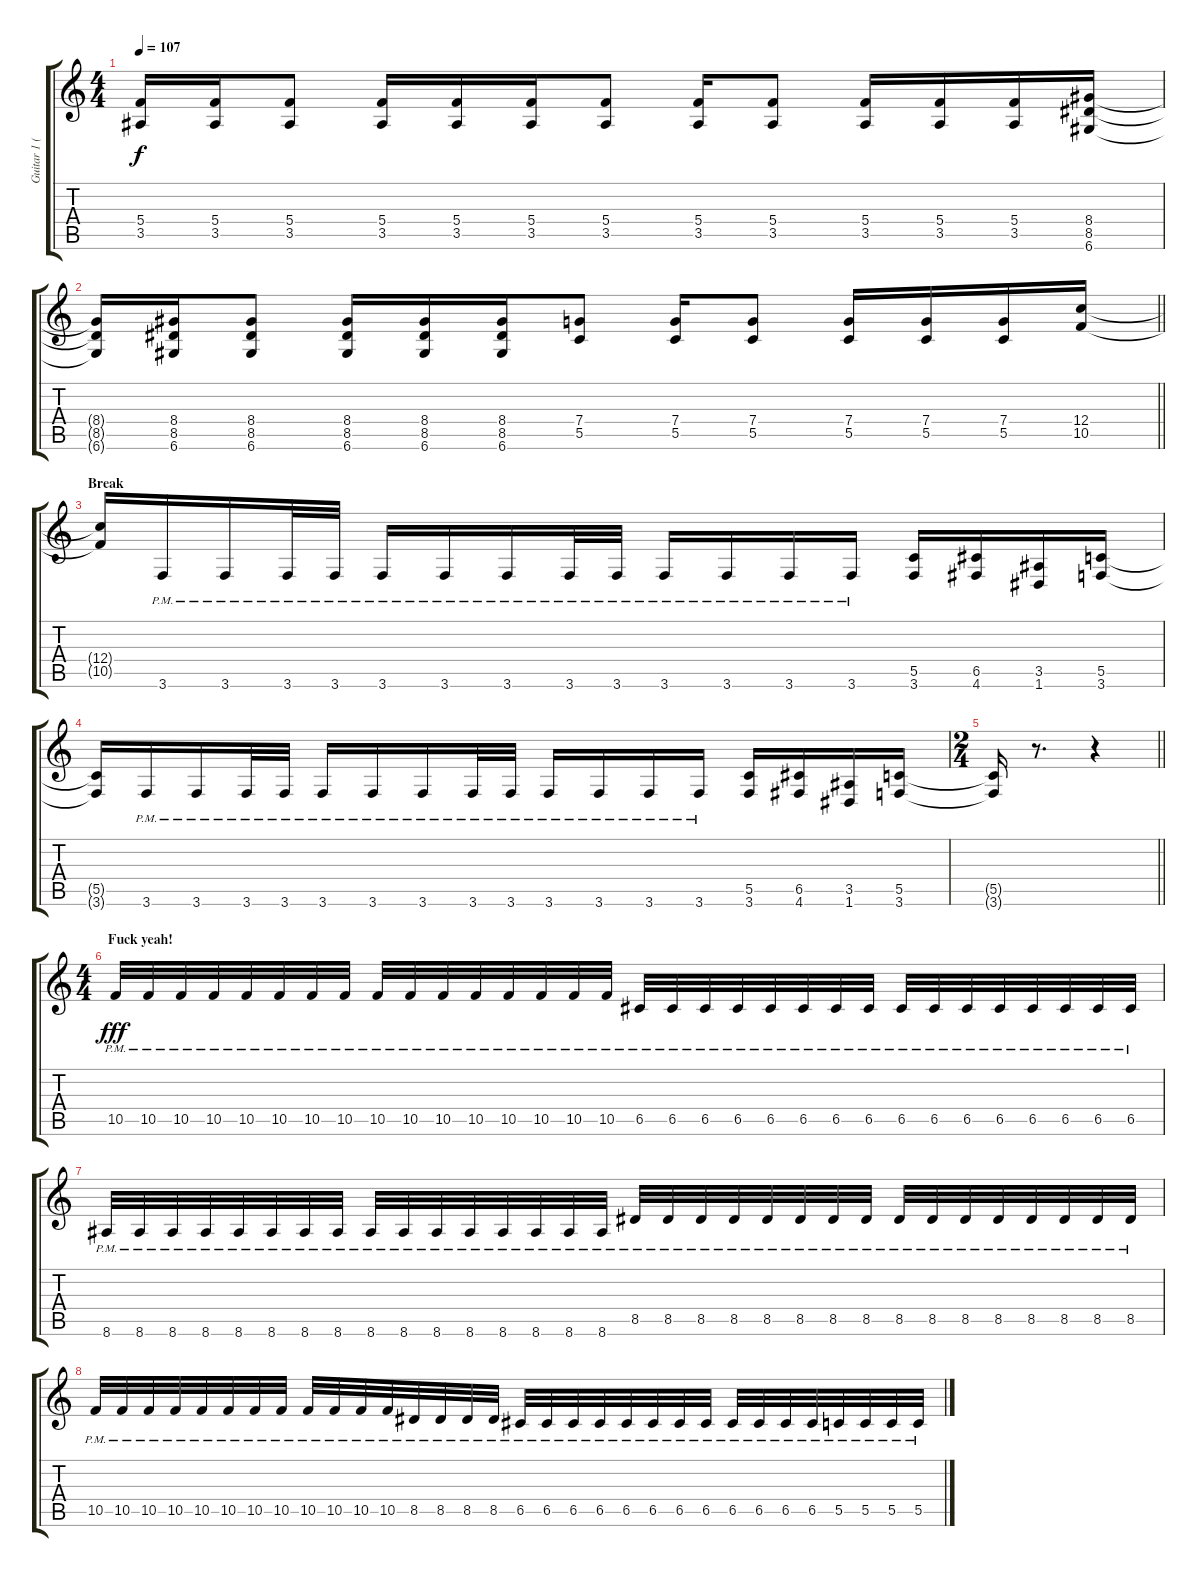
\track ("Guitar 1 (Kiley)" "Guitar 1 (") {instrument distortionguitar}
\staff {score tabs}
\tuning (D4 A3 F3 C3 G2 D2) {hide}
\ts (4 4)
\tempo 107
\clef g2
\ks c
(5.4{t} 3.5{t}).16{dy f} (5.4 3.5).16 (5.4 3.5).8 (5.4 3.5).16 (5.4 3.5).16 (5.4 3.5).16 (5.4 3.5).8 (5.4 3.5).16 (5.4 3.5).8 (5.4 3.5).16 (5.4 3.5).16 (5.4 3.5).16 (8.4 8.5 6.6).16 |
\barLineRight lightlight
(8.4{t} 8.5{t} 6.6{t}).16 (8.4 8.5 6.6).16 (8.4 8.5 6.6).8 (8.4 8.5 6.6).16 (8.4 8.5 6.6).16 (8.4 8.5 6.6).16 (7.4 5.5).8 (7.4 5.5).16 (7.4 5.5).8 (7.4 5.5).16 (7.4 5.5).16 (7.4 5.5).16 (12.4 10.5).16 |
\section ("" "Break")
(12.4{t} 10.5{t}).16 3.6{pm}.16 3.6{pm}.16 3.6{pm}.32 3.6{pm}.32 3.6{pm}.16 3.6{pm}.16 3.6{pm}.16 3.6{pm}.32 3.6{pm}.32 3.6{pm}.16 3.6{pm}.16 3.6{pm}.16 3.6{pm}.16 (5.5 3.6).16 (6.5 4.6).16 (3.5 1.6).16 (5.5 3.6).16 |
(5.5{t} 3.6{t}).16 3.6{pm}.16 3.6{pm}.16 3.6{pm}.32 3.6{pm}.32 3.6{pm}.16 3.6{pm}.16 3.6{pm}.16 3.6{pm}.32 3.6{pm}.32 3.6{pm}.16 3.6{pm}.16 3.6{pm}.16 3.6{pm}.16 (5.5 3.6).16 (6.5 4.6).16 (3.5 1.6).16 (5.5 3.6).16 |
\ts (2 4)
\barLineRight lightlight
(5.5{t} 3.6{t}).16 r.8{d} r.4 |
\ts (4 4)
\section ("" "Fuck yeah!")
10.5{pm}.32{dy fff} 10.5{pm}.32 10.5{pm}.32 10.5{pm}.32 10.5{pm}.32 10.5{pm}.32 10.5{pm}.32 10.5{pm}.32 10.5{pm}.32 10.5{pm}.32 10.5{pm}.32 10.5{pm}.32 10.5{pm}.32 10.5{pm}.32 10.5{pm}.32 10.5{pm}.32 6.5{pm}.32 6.5{pm}.32 6.5{pm}.32 6.5{pm}.32 6.5{pm}.32 6.5{pm}.32 6.5{pm}.32 6.5{pm}.32 6.5{pm}.32 6.5{pm}.32 6.5{pm}.32 6.5{pm}.32 6.5{pm}.32 6.5{pm}.32 6.5{pm}.32 6.5{pm}.32 |
8.6{pm}.32 8.6{pm}.32 8.6{pm}.32 8.6{pm}.32 8.6{pm}.32 8.6{pm}.32 8.6{pm}.32 8.6{pm}.32 8.6{pm}.32 8.6{pm}.32 8.6{pm}.32 8.6{pm}.32 8.6{pm}.32 8.6{pm}.32 8.6{pm}.32 8.6{pm}.32 8.5{pm}.32 8.5{pm}.32 8.5{pm}.32 8.5{pm}.32 8.5{pm}.32 8.5{pm}.32 8.5{pm}.32 8.5{pm}.32 8.5{pm}.32 8.5{pm}.32 8.5{pm}.32 8.5{pm}.32 8.5{pm}.32 8.5{pm}.32 8.5{pm}.32 8.5{pm}.32 |
10.5{pm}.32 10.5{pm}.32 10.5{pm}.32 10.5{pm}.32 10.5{pm}.32 10.5{pm}.32 10.5{pm}.32 10.5{pm}.32 10.5{pm}.32 10.5{pm}.32 10.5{pm}.32 10.5{pm}.32 8.5{pm}.32 8.5{pm}.32 8.5{pm}.32 8.5{pm}.32 6.5{pm}.32 6.5{pm}.32 6.5{pm}.32 6.5{pm}.32 6.5{pm}.32 6.5{pm}.32 6.5{pm}.32 6.5{pm}.32 6.5{pm}.32 6.5{pm}.32 6.5{pm}.32 6.5{pm}.32 5.5{pm}.32 5.5{pm}.32 5.5{pm}.32 5.5{pm}.32
